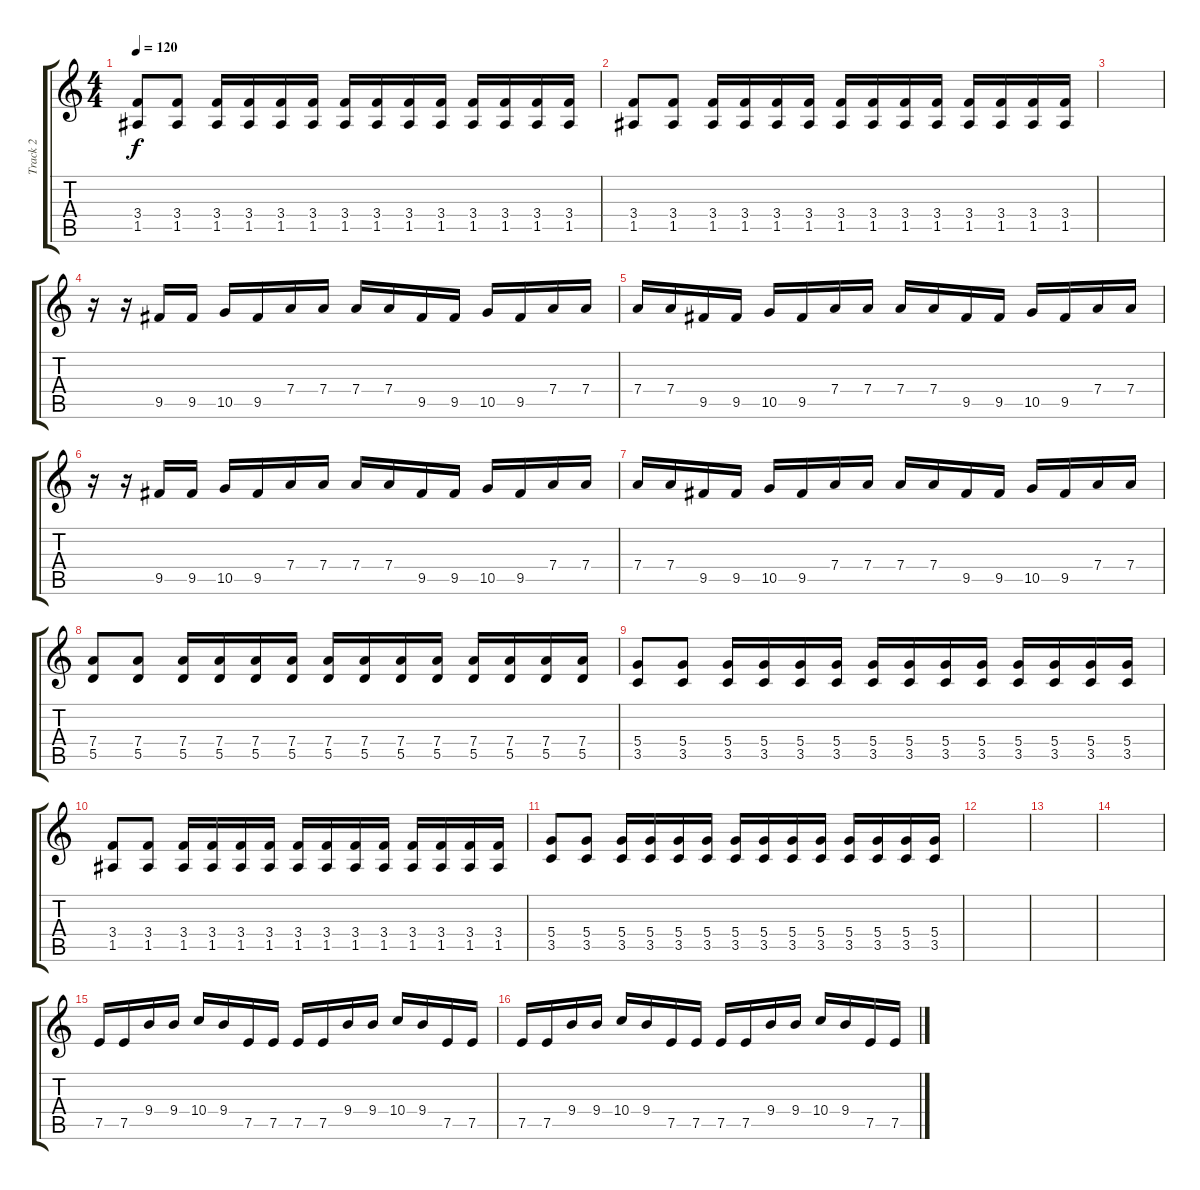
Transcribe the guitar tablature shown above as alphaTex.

\track ("Track 2" "Track 2") {instrument overdrivenguitar}
\staff {score tabs}
\tuning (E4 B3 G3 D3 A2 E2) {hide}
\ts (4 4)
\tempo 120
\clef g2
\ks c
(3.4 1.5).8{dy f} (3.4 1.5).8 (3.4 1.5).16 (3.4 1.5).16 (3.4 1.5).16 (3.4 1.5).16 (3.4 1.5).16 (3.4 1.5).16 (3.4 1.5).16 (3.4 1.5).16 (3.4 1.5).16 (3.4 1.5).16 (3.4 1.5).16 (3.4 1.5).16 |
(3.4 1.5).8 (3.4 1.5).8 (3.4 1.5).16 (3.4 1.5).16 (3.4 1.5).16 (3.4 1.5).16 (3.4 1.5).16 (3.4 1.5).16 (3.4 1.5).16 (3.4 1.5).16 (3.4 1.5).16 (3.4 1.5).16 (3.4 1.5).16 (3.4 1.5).16 |
|
r.16 r.16 9.5.16 9.5.16 10.5.16 9.5.16 7.4.16 7.4.16 7.4.16 7.4.16 9.5.16 9.5.16 10.5.16 9.5.16 7.4.16 7.4.16 |
7.4.16 7.4.16 9.5.16 9.5.16 10.5.16 9.5.16 7.4.16 7.4.16 7.4.16 7.4.16 9.5.16 9.5.16 10.5.16 9.5.16 7.4.16 7.4.16 |
r.16 r.16 9.5.16 9.5.16 10.5.16 9.5.16 7.4.16 7.4.16 7.4.16 7.4.16 9.5.16 9.5.16 10.5.16 9.5.16 7.4.16 7.4.16 |
7.4.16 7.4.16 9.5.16 9.5.16 10.5.16 9.5.16 7.4.16 7.4.16 7.4.16 7.4.16 9.5.16 9.5.16 10.5.16 9.5.16 7.4.16 7.4.16 |
(7.4 5.5).8 (7.4 5.5).8 (7.4 5.5).16 (7.4 5.5).16 (7.4 5.5).16 (7.4 5.5).16 (7.4 5.5).16 (7.4 5.5).16 (7.4 5.5).16 (7.4 5.5).16 (7.4 5.5).16 (7.4 5.5).16 (7.4 5.5).16 (7.4 5.5).16 |
(5.4 3.5).8 (5.4 3.5).8 (5.4 3.5).16 (5.4 3.5).16 (5.4 3.5).16 (5.4 3.5).16 (5.4 3.5).16 (5.4 3.5).16 (5.4 3.5).16 (5.4 3.5).16 (5.4 3.5).16 (5.4 3.5).16 (5.4 3.5).16 (5.4 3.5).16 |
(3.4 1.5).8 (3.4 1.5).8 (3.4 1.5).16 (3.4 1.5).16 (3.4 1.5).16 (3.4 1.5).16 (3.4 1.5).16 (3.4 1.5).16 (3.4 1.5).16 (3.4 1.5).16 (3.4 1.5).16 (3.4 1.5).16 (3.4 1.5).16 (3.4 1.5).16 |
(5.4 3.5).8 (5.4 3.5).8 (5.4 3.5).16 (5.4 3.5).16 (5.4 3.5).16 (5.4 3.5).16 (5.4 3.5).16 (5.4 3.5).16 (5.4 3.5).16 (5.4 3.5).16 (5.4 3.5).16 (5.4 3.5).16 (5.4 3.5).16 (5.4 3.5).16 |
|
|
|
7.5.16 7.5.16 9.4.16 9.4.16 10.4.16 9.4.16 7.5.16 7.5.16 7.5.16 7.5.16 9.4.16 9.4.16 10.4.16 9.4.16 7.5.16 7.5.16 |
7.5.16 7.5.16 9.4.16 9.4.16 10.4.16 9.4.16 7.5.16 7.5.16 7.5.16 7.5.16 9.4.16 9.4.16 10.4.16 9.4.16 7.5.16 7.5.16
